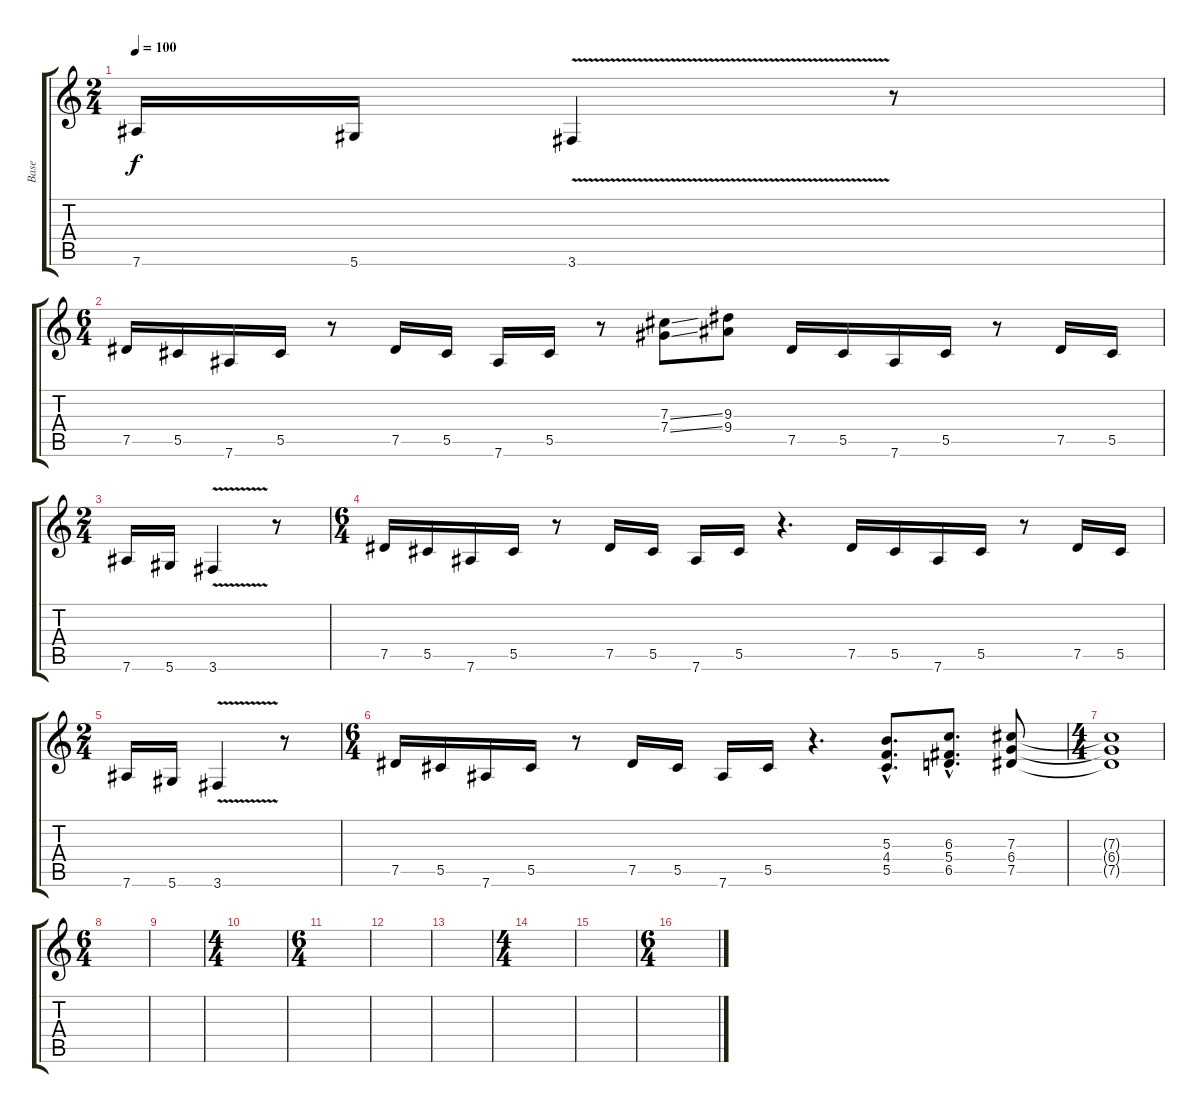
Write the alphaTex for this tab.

\track ("Base" "Base") {instrument distortionguitar}
\staff {score tabs}
\tuning (Eb4 Bb3 Gb3 Db3 Ab2 Eb2) {hide}
\ts (2 4)
\tempo 100
\clef g2
\ks c
7.6.16{dy f} 5.6.16 3.6{v}.4 r.8 |
\ts (6 4)
7.5.16 5.5.16 7.6.16 5.5.16 r.8 7.5.16 5.5.16 7.6.16 5.5.16 r.8 (7.3{ss} 7.4{ss}).8 (9.3 9.4).8 7.5.16 5.5.16 7.6.16 5.5.16 r.8 7.5.16 5.5.16 |
\ts (2 4)
7.6.16 5.6.16 3.6{v}.4 r.8 |
\ts (6 4)
7.5.16 5.5.16 7.6.16 5.5.16 r.8 7.5.16 5.5.16 7.6.16 5.5.16 r.4{d} 7.5.16 5.5.16 7.6.16 5.5.16 r.8 7.5.16 5.5.16 |
\ts (2 4)
7.6.16 5.6.16 3.6{v}.4 r.8 |
\ts (6 4)
7.5.16 5.5.16 7.6.16 5.5.16 r.8 7.5.16 5.5.16 7.6.16 5.5.16 r.4{d} (5.3{hac} 4.4{hac} 5.5{hac}).8{d} (6.3{hac} 5.4{hac} 6.5{hac}).8{d} (7.3 6.4 7.5).8 |
\ts (4 4)
(7.3{t} 6.4{t} 7.5{t}).1 |
\ts (6 4)
|
|
\ts (4 4)
|
\ts (6 4)
|
|
|
\ts (4 4)
|
|
\ts (6 4)
